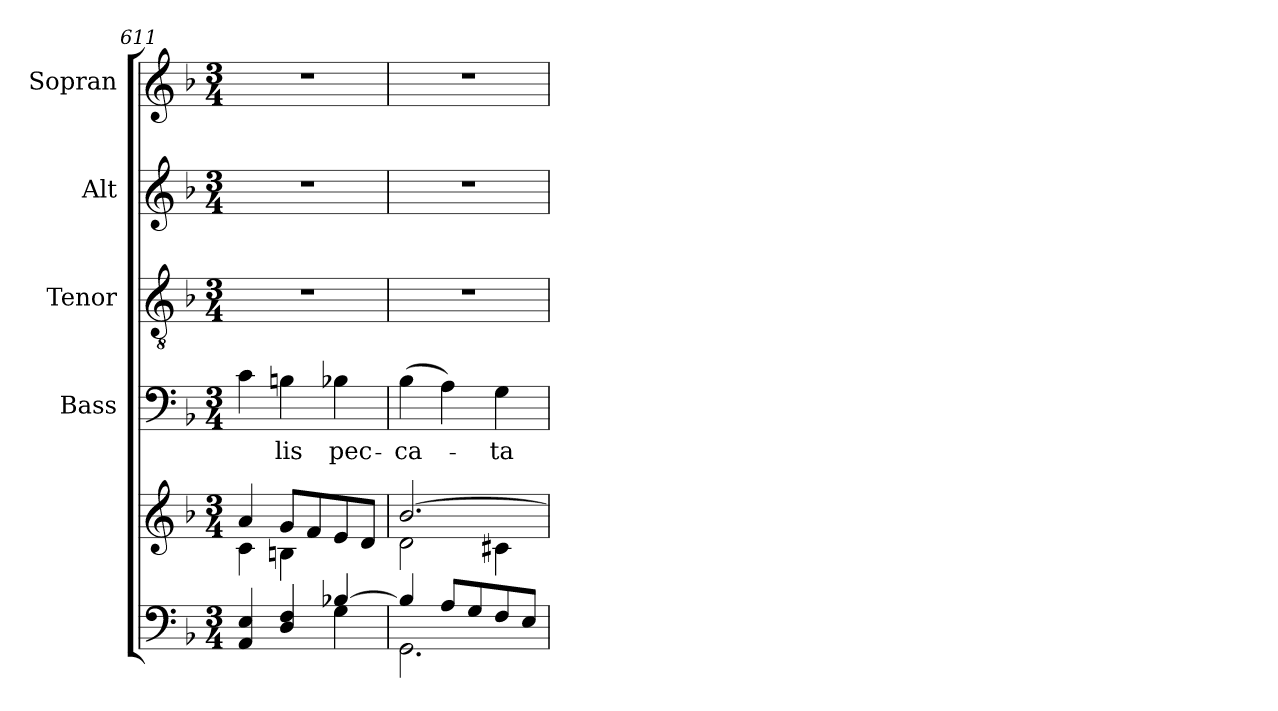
**kern	**kern	**kern	**text	**kern	**kern	**kern
*part5	*part5	*part4	*part4	*part3	*part2	*part1
*staff6	*staff5	*staff4	*staff4	*staff3	*staff2	*staff1
*	*	*I"Bass	*	*I"Tenor	*I"Alt	*I"Sopran
*	*	*I'B.	*	*I'T.	*I'A.	*I'S.
*clefF4	*clefG2	*clefF4	*	*clefGv2	*clefG2	*clefG2
*k[b-]	*k[b-]	*k[b-]	*	*k[b-]	*k[b-]	*k[b-]
*F:	*F:	*F:	*	*F:	*F:	*F:
*M3/4	*M3/4	*M3/4	*	*M3/4	*M3/4	*M3/4
=611	=611	=611	=611	=611	=611	=611
*^	*^	*	*	*	*	*
4AA/ 4E/	2ryy	4a/	4c\	4c\	.	2.r	2.r	2.r
!	!	!	!	!	!LO:LY:b	!	!	!
4D/ 4F/	.	8g/L	4Bn\	4Bn\	-lis	.	.	.
.	.	8f/	.	.	.	.	.	.
!	!	!	!	!	!LO:LY:b	!	!	!
[>4B-X/	4G\	8e/	4ryy	4B-X\	pec-	.	.	.
.	.	8d/J	.	.	.	.	.	.
=612	=612	=612	=612	=612	=612	=612	=612	=612
!	!	!	!	!	!LO:LY:b	!	!	!
4B-/]	2.GG\	[>2.b-/	2d\	(>4B-\	-ca-	2.r	2.r	2.r
8A/L	.	.	.	4A\)	.	.	.	.
8G/	.	.	.	.	.	.	.	.
!	!	!	!	!	!LO:LY:b	!	!	!
8F/	.	.	4c#X\	4G\	-ta	.	.	.
8E/J	.	.	.	.	.	.	.	.
*v	*v	*	*	*	*	*	*	*
*	*v	*v	*	*	*	*	*
=	=	=	=	=	=	=
*-	*-	*-	*-	*-	*-	*-
